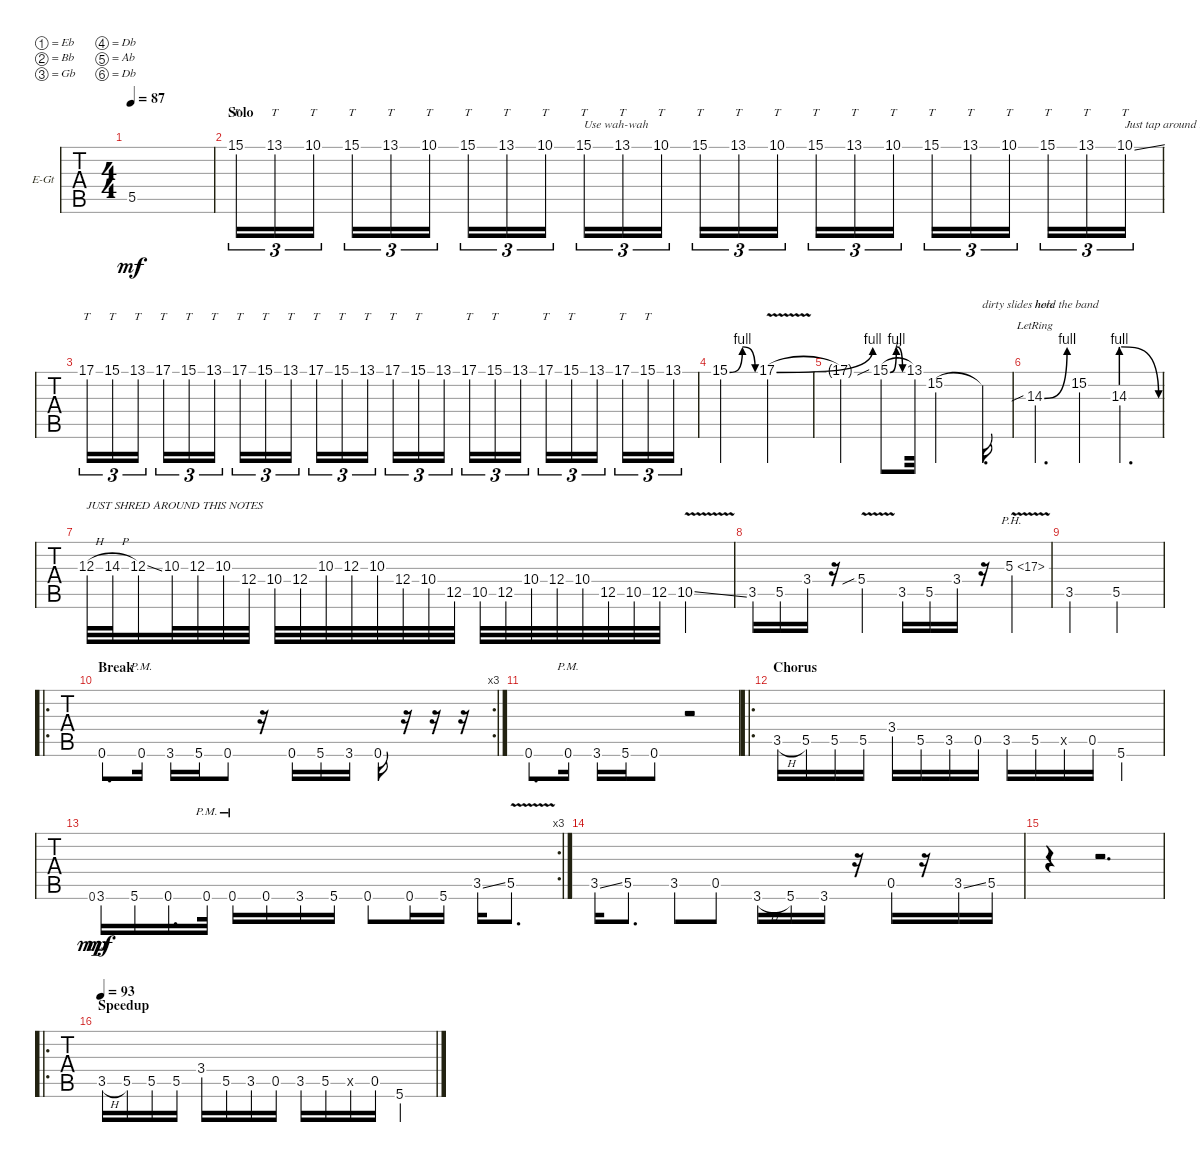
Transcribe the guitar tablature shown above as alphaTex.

\bracketExtendMode groupsimilarinstruments
\firstSystemTrackNameOrientation horizontal
\otherSystemsTrackNameOrientation horizontal
\track ("Electric Guitar" "E-Gt") {instrument electricguitarclean}
\staff {tabs}
\tuning (Eb4 Bb3 Gb3 Db3 Ab2 Db2)
\ts (4 4)
\tempo 87
\clef g2
\ks c
5.5{t}.1{dy mf} |
\section ("" "Solo")
15.1.16{tt tu (3 2)} 13.1.16{tt tu (3 2)} 10.1.16{tt tu (3 2)} 15.1.16{tt tu (3 2)} 13.1.16{tt tu (3 2)} 10.1.16{tt tu (3 2)} 15.1.16{tt tu (3 2)} 13.1.16{tt tu (3 2)} 10.1.16{tt tu (3 2)} 15.1.16{tt tu (3 2) txt "Use wah-wah"} 13.1.16{tt tu (3 2)} 10.1.16{tt tu (3 2)} 15.1.16{tt tu (3 2)} 13.1.16{tt tu (3 2)} 10.1.16{tt tu (3 2)} 15.1.16{tt tu (3 2)} 13.1.16{tt tu (3 2)} 10.1.16{tt tu (3 2)} 15.1.16{tt tu (3 2)} 13.1.16{tt tu (3 2)} 10.1.16{tt tu (3 2)} 15.1.16{tt tu (3 2)} 13.1.16{tt tu (3 2)} 10.1{ss}.16{tt tu (3 2) txt "Just tap around that notes"} |
17.1.16{tt tu (3 2)} 15.1.16{tt tu (3 2)} 13.1.16{tt tu (3 2)} 17.1.16{tt tu (3 2)} 15.1.16{tt tu (3 2)} 13.1.16{tt tu (3 2)} 17.1.16{tt tu (3 2)} 15.1.16{tt tu (3 2)} 13.1.16{tt tu (3 2)} 17.1.16{tt tu (3 2)} 15.1.16{tt tu (3 2)} 13.1.16{tt tu (3 2)} 17.1.16{tt tu (3 2)} 15.1.16{tt tu (3 2)} 13.1.16{tu (3 2)} 17.1.16{tt tu (3 2)} 15.1.16{tt tu (3 2)} 13.1.16{tu (3 2)} 17.1.16{tt tu (3 2)} 15.1.16{tt tu (3 2)} 13.1.16{tu (3 2)} 17.1.16{tt tu (3 2)} 15.1.16{tt tu (3 2)} 13.1.16{tu (3 2)} |
15.1{be (bendrelease 0 0 30 4 30 4 60 0)}.2 17.1{be (bend 0 0 45.6 4) v}.2 |
17.1{t}.4 15.1{be (bendrelease 0 0 30 4 30 4 60 0) sib h}.8 13.1.32 15.2.2 15.2{t}.16{d txt "dirty slides here"} |
14.3{be (bend 0 0 32.4 4) sib lr}.4{d txt "hold the band"} 15.2.4 14.3{be (prebendrelease 0 4 48 0)}.4{d} |
12.3{h}.32{txt "JUST SHRED AROUND THIS NOTES"} 14.3{h}.32 12.3{ss}.16 10.3.32 12.3.32 10.3.32 12.4.32 10.4.32 12.4.32 10.3.32 12.3.32 10.3.32 12.4.32 10.4.32 12.5.32 10.5.32 12.5.32 10.4.32 12.4.32 10.4.32 12.5.32 10.5.32 12.5.32 10.5{v ss}.4 |
3.5.16 5.5.16 3.4.16 r.16 5.4{v sib}.4 3.5.16 5.5.16 3.4.16 r.16 5.3{ph 12 v}.4 |
3.5.2 5.5.2 |
\ro
\rc 3
\section ("" "Break")
0.6.8{d} 0.6{pm}.16 3.6.16 5.6.16 0.6.8 r.16 0.6.16 5.6.16 3.6.16 0.6.16 r.16 r.16 r.16 |
0.6.8{d} 0.6{pm}.16 3.6.16 5.6.16 0.6.8 r.2 |
\ro
\section ("" "Chorus")
3.5{h}.16 5.5.16 5.5.16 5.5.16 3.4.16 5.5.16 3.5.16 0.5.16 3.5.16 5.5.16 3.5{x}.16 0.5.16 5.6.4 |
\rc 3
0.6.8{gr dy mp} 3.6.16{dy mf} 5.6.16 0.6.16{d} 0.6{pm}.32 0.6{pm}.16 0.6.16 3.6.16 5.6.16 0.6.8 0.6.16 5.6.16 3.5{ss}.16 5.5{v}.8{d} |
3.5{ss}.16 5.5.8{d} 3.5.8 0.5.8 3.6{h}.16 5.6.16 3.6.16 r.16 0.5.16 r.16 3.5{ss}.16 5.5.16 |
r.4 r.2{d} |
\ro
\section ("" "Speedup")
\tempo 93
3.5{h}.16 5.5.16 5.5.16 5.5.16 3.4.16 5.5.16 3.5.16 0.5.16 3.5.16 5.5.16 3.5{x}.16 0.5.16 5.6.4
